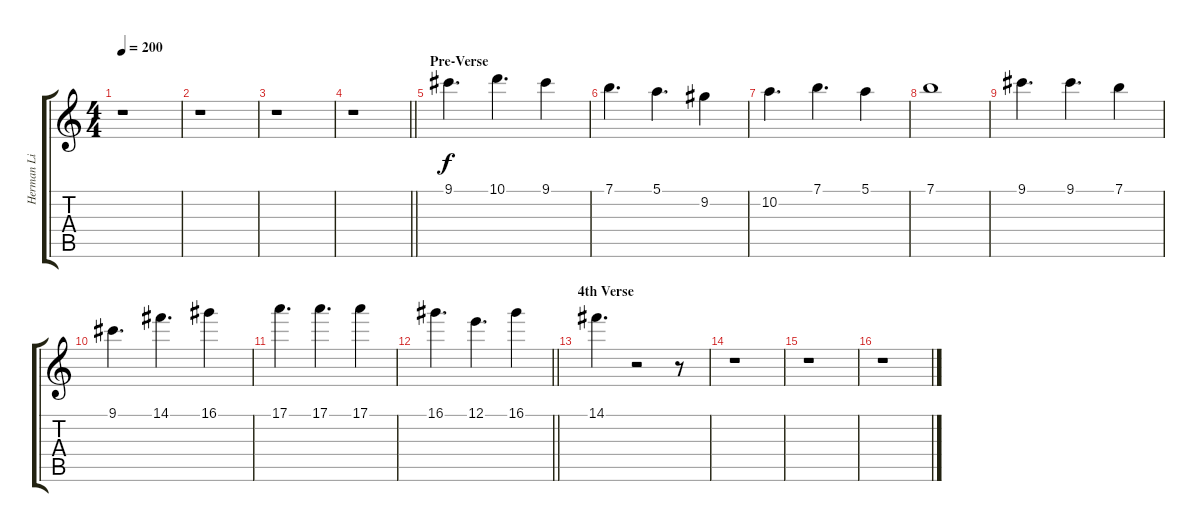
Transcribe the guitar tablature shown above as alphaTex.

\track ("Herman Li | Lead Gtr." "Herman Li ") {instrument distortionguitar}
\staff {score tabs}
\tuning (E4 B3 G3 D3 A2 E2) {hide}
\ts (4 4)
\tempo 200
\clef g2
\ks c
r.1{dy f} |
r.1 |
r.1 |
\barLineRight lightlight
r.1 |
\section ("" "Pre-Verse")
9.1.4{d} 10.1.4{d} 9.1.4 |
7.1.4{d} 5.1.4{d} 9.2.4 |
10.2.4{d} 7.1.4{d} 5.1.4 |
7.1.1 |
9.1.4{d} 9.1.4{d} 7.1.4 |
9.1.4{d} 14.1.4{d} 16.1.4 |
17.1.4{d} 17.1.4{d} 17.1.4 |
\barLineRight lightlight
16.1.4{d} 12.1.4{d} 16.1.4 |
\section ("" "4th Verse")
14.1.4{d} r.2 r.8 |
r.1 |
r.1 |
r.1
